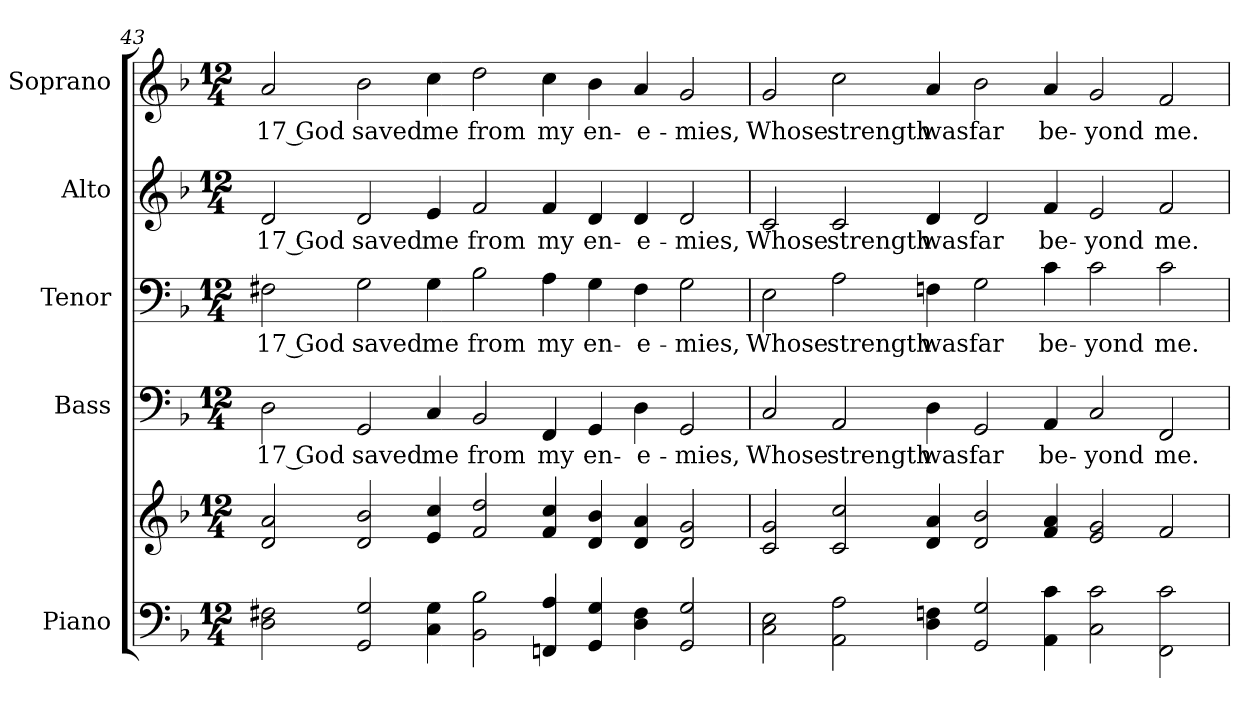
**kern	**kern	**kern	**text	**kern	**text	**kern	**text	**kern	**text
*part5	*part5	*part4	*part4	*part3	*part3	*part2	*part2	*part1	*part1
*staff6	*staff5	*staff4	*staff4	*staff3	*staff3	*staff2	*staff2	*staff1	*staff1
*I"Piano	*	*I"Bass	*	*I"Tenor	*	*I"Alto	*	*I"Soprano	*
*I'Pno.	*	*I'B.	*	*I'T.	*	*I'A.	*	*I'S.	*
!!LO:PB:g=z
*clefF4	*clefG2	*clefF4	*	*clefF4	*	*clefG2	*	*clefG2	*
*k[b-]	*k[b-]	*k[b-]	*	*k[b-]	*	*k[b-]	*	*k[b-]	*
*d:	*d:	*d:	*	*d:	*	*d:	*	*d:	*
*M12/4	*M12/4	*M12/4	*	*M12/4	*	*M12/4	*	*M12/4	*
=43	=43	=43	=43	=43	=43	=43	=43	=43	=43
!	!	!	!LO:LY:b:color=#000000	!	!	!	!	!	!
!	!	!	!	!	!LO:LY:b:color=#000000	!	!	!	!
!	!	!	!	!	!	!	!LO:LY:b:color=#000000	!	!
!	!	!	!	!	!	!	!	!	!LO:LY:b:color=#000000
2Di\ 2F#Xi	2di/ 2ai	2Di\	17 God	2F#Xi\	17 God	2di/	17 God	2ai/	17 God
!	!	!	!LO:LY:b:color=#000000	!	!	!	!	!	!
!	!	!	!	!	!LO:LY:b:color=#000000	!	!	!	!
!	!	!	!	!	!	!	!LO:LY:b:color=#000000	!	!
!	!	!	!	!	!	!	!	!	!LO:LY:b:color=#000000
2GGi/ 2Gi	2di/ 2b-i	2GGi/	saved	2Gi\	saved	2di/	saved	2b-i\	saved
!	!	!	!LO:LY:b:color=#000000	!	!	!	!	!	!
!	!	!	!	!	!LO:LY:b:color=#000000	!	!	!	!
!	!	!	!	!	!	!	!LO:LY:b:color=#000000	!	!
!	!	!	!	!	!	!	!	!	!LO:LY:b:color=#000000
4Ci\ 4Gi	4ei/ 4cci	4Ci/	me	4Gi\	me	4ei/	me	4cci\	me
!	!	!	!LO:LY:b:color=#000000	!	!	!	!	!	!
!	!	!	!	!	!LO:LY:b:color=#000000	!	!	!	!
!	!	!	!	!	!	!	!LO:LY:b:color=#000000	!	!
!	!	!	!	!	!	!	!	!	!LO:LY:b:color=#000000
2BB-i\ 2B-i	2fi/ 2ddi	2BB-i/	from	2B-i\	from	2fi/	from	2ddi\	from
!	!	!	!LO:LY:b:color=#000000	!	!	!	!	!	!
!	!	!	!	!	!LO:LY:b:color=#000000	!	!	!	!
!	!	!	!	!	!	!	!LO:LY:b:color=#000000	!	!
!	!	!	!	!	!	!	!	!	!LO:LY:b:color=#000000
4FFni/ 4Ai	4fi/ 4cci	4FFi/	my	4Ai\	my	4fi/	my	4cci\	my
!	!	!	!LO:LY:b:color=#000000	!	!	!	!	!	!
!	!	!	!	!	!LO:LY:b:color=#000000	!	!	!	!
!	!	!	!	!	!	!	!LO:LY:b:color=#000000	!	!
!	!	!	!	!	!	!	!	!	!LO:LY:b:color=#000000
4GGi/ 4Gi	4di/ 4b-i	4GGi/	en-	4Gi\	en-	4di/	en-	4b-i\	en-
!	!	!	!LO:LY:b:color=#000000	!	!	!	!	!	!
!	!	!	!	!	!LO:LY:b:color=#000000	!	!	!	!
!	!	!	!	!	!	!	!LO:LY:b:color=#000000	!	!
!	!	!	!	!	!	!	!	!	!LO:LY:b:color=#000000
4Di\ 4F#i	4di/ 4ai	4Di\	-e-	4F#i\	-e-	4di/	-e-	4ai/	-e-
!	!	!	!LO:LY:b:color=#000000	!	!	!	!	!	!
!	!	!	!	!	!LO:LY:b:color=#000000	!	!	!	!
!	!	!	!	!	!	!	!LO:LY:b:color=#000000	!	!
!	!	!	!	!	!	!	!	!	!LO:LY:b:color=#000000
2GGi/ 2Gi	2di/ 2gi	2GGi/	-mies,	2Gi\	-mies,	2di/	-mies,	2gi/	-mies,
=44	=44	=44	=44	=44	=44	=44	=44	=44	=44
!	!	!	!LO:LY:b:color=#000000	!	!	!	!	!	!
!	!	!	!	!	!LO:LY:b:color=#000000	!	!	!	!
!	!	!	!	!	!	!	!LO:LY:b:color=#000000	!	!
!	!	!	!	!	!	!	!	!	!LO:LY:b:color=#000000
2Ci\ 2Ei	2ci/ 2gi	2Ci/	Whose	2Ei\	Whose	2ci/	Whose	2gi/	Whose
!	!	!	!LO:LY:b:color=#000000	!	!	!	!	!	!
!	!	!	!	!	!LO:LY:b:color=#000000	!	!	!	!
!	!	!	!	!	!	!	!LO:LY:b:color=#000000	!	!
!	!	!	!	!	!	!	!	!	!LO:LY:b:color=#000000
2AAi\ 2Ai	2ci/ 2cci	2AAi/	strength	2Ai\	strength	2ci/	strength	2cci\	strength
!	!	!	!LO:LY:b:color=#000000	!	!	!	!	!	!
!	!	!	!	!	!LO:LY:b:color=#000000	!	!	!	!
!	!	!	!	!	!	!	!LO:LY:b:color=#000000	!	!
!	!	!	!	!	!	!	!	!	!LO:LY:b:color=#000000
4Di\ 4Fni	4di/ 4ai	4Di\	was	4Fni\	was	4di/	was	4ai/	was
!	!	!	!LO:LY:b:color=#000000	!	!	!	!	!	!
!	!	!	!	!	!LO:LY:b:color=#000000	!	!	!	!
!	!	!	!	!	!	!	!LO:LY:b:color=#000000	!	!
!	!	!	!	!	!	!	!	!	!LO:LY:b:color=#000000
2GGi/ 2Gi	2di/ 2b-i	2GGi/	far	2Gi\	far	2di/	far	2b-i\	far
!	!	!	!LO:LY:b:color=#000000	!	!	!	!	!	!
!	!	!	!	!	!LO:LY:b:color=#000000	!	!	!	!
!	!	!	!	!	!	!	!LO:LY:b:color=#000000	!	!
!	!	!	!	!	!	!	!	!	!LO:LY:b:color=#000000
4AAi\ 4ci	4fi/ 4ai	4AAi/	be-	4ci\	be-	4fi/	be-	4ai/	be-
!	!	!	!LO:LY:b:color=#000000	!	!	!	!	!	!
!	!	!	!	!	!LO:LY:b:color=#000000	!	!	!	!
!	!	!	!	!	!	!	!LO:LY:b:color=#000000	!	!
!	!	!	!	!	!	!	!	!	!LO:LY:b:color=#000000
2Ci\ 2ci	2ei/ 2gi	2Ci/	-yond	2ci\	-yond	2ei/	-yond	2gi/	-yond
!	!	!	!LO:LY:b:color=#000000	!	!	!	!	!	!
!	!	!	!	!	!LO:LY:b:color=#000000	!	!	!	!
!	!	!	!	!	!	!	!LO:LY:b:color=#000000	!	!
!	!	!	!	!	!	!	!	!	!LO:LY:b:color=#000000
2FFi\ 2ci	2fi/	2FFi/	me.	2ci\	me.	2fi/	me.	2fi/	me.
=	=	=	=	=	=	=	=	=	=
*-	*-	*-	*-	*-	*-	*-	*-	*-	*-
